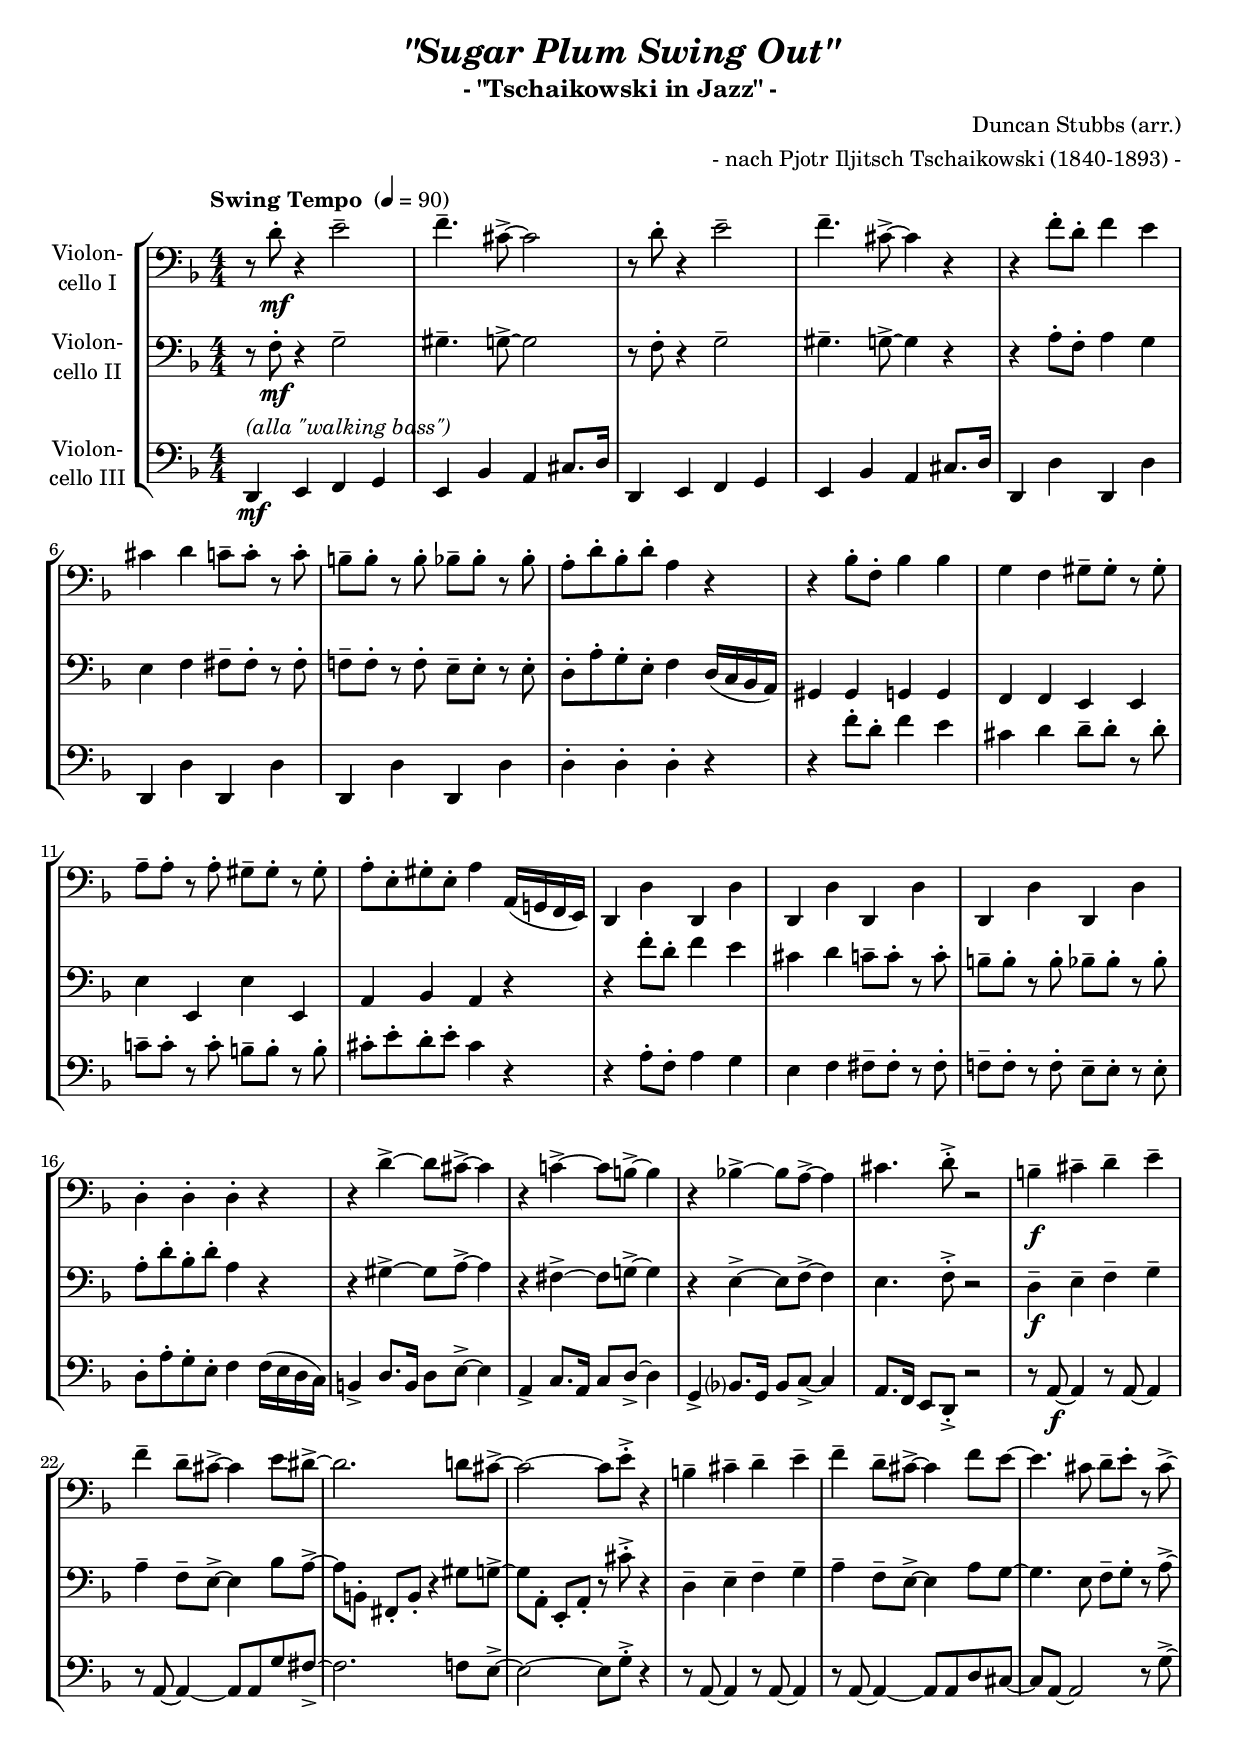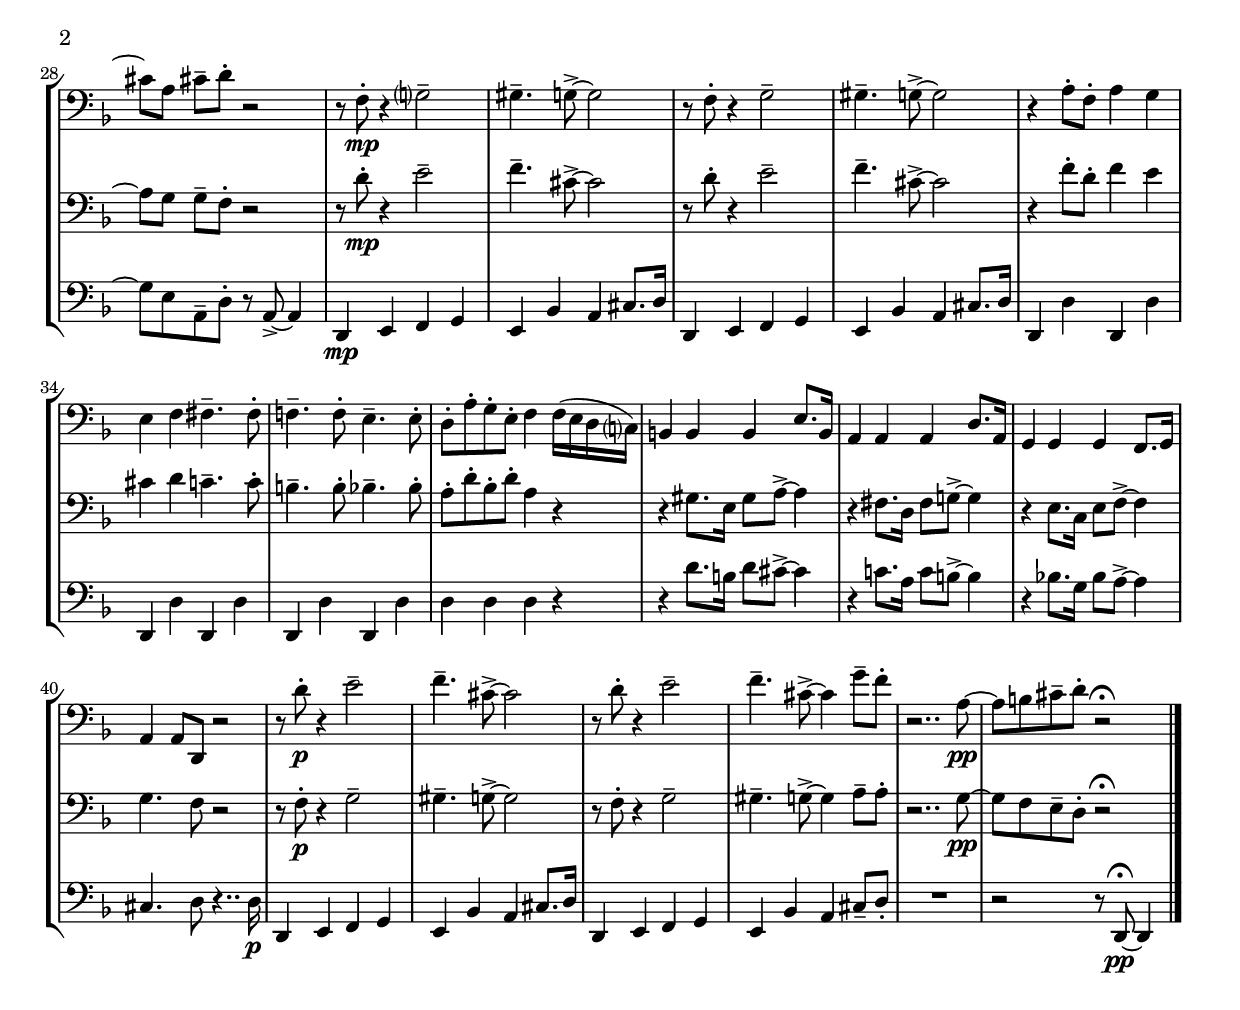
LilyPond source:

\version "2.18.2"
\include "deutsch.ly"
  
#(set-global-staff-size 19)

\header {
  title     = \markup \bold \italic "\"Sugar Plum Swing Out\""
  subtitle  = "- \"Tschaikowski in Jazz\" -"
  composer  = "Duncan Stubbs (arr.)"
  arranger  = "- nach Pjotr Iljitsch Tschaikowski (1840-1893) -"
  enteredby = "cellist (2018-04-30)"
%  piece     = ""
}

voiceconsts = {
  \key f \major
  \time 4/4
  \clef "bass"
  \numericTimeSignature
  \compressFullBarRests
  % Set default beaming for all staves
% \set Timing.beamExceptions = #'()
% \set Timing.baseMoment     = #(ly:make-moment 1 4)
% \set Timing.beatStructure  = #'(1 1 1)
  \tempo "Swing Tempo " 4=90
}

micl = "clarinet"
mifl = "flute"
miob = "oboe"
mifh = "french horn"
misx = "tenor sax"
mist = "string ensemble 1"
miba = "cello"

waba = \markup \italic "(alla \"walking bass\")"

va = \relative c' {
  \voiceconsts

  r8 d-.\mf r4 e2--
  f4.-- cis8~-> cis2
  r8 d-. r4 e2--
  f4.-- cis8~-> cis4 r
  r f8-. d-. f4 e

  cis d c8-- c-. r c-.
  h-- h-. r h-. b-- b-. r b-.
  a-. d-. b-. d-. a4 r
  r b8-. f-. b4 b
  g f gis8-- gis-. r gis-.

  a-- a-. r a-. gis-- gis-. r gis-.
  a-. e-. gis-. e-. a4 a,16( g! f e)
  d4 d' d, d'
  d, d' d, d'
  d, d' d, d'

  d-. d-. d-. r
  r d'~-> d8 cis~-> cis4
  r c!~-> c8 h~-> h4
  r b!~-> b8 a~-> a4
  cis4. d8-.-> r2

  h4--\f cis-- d-- e--
  f-- d8-- cis~-> cis4 e8 dis~->
  dis2. d8 cis~->
  cis2~ cis8 e-.-> r4
  h-- cis-- d-- e--

  f-- d8-- cis~-> cis4 f8 e~
  e4. cis8 d-- e-. r cis~->
  cis a cis[-- d]-. r2
  r8 f,-.\mp r4 g?2--
  gis4.-- g8~-> g2

  r8 f-. r4 g2--
  gis4.-- g8~-> g2
  r4 a8-. f-. a4 g
  e f fis4.-- fis8-.
  f!4.-- f8-. e4.-- e8-.
  d-. a'-. g-. e-. f4 f16( e d c?)

  h4 h h e8. h16
  a4 a a d8. a16
  g4 g g f8. g16
  a4 a8 d, r2

  r8 d''-.\p r4 e2--
  f4.-- cis8~-> cis2
  r8 d-. r4 e2--
  f4.-- cis8~-> cis4 g'8-- f-.
  r2.. a,8~\pp
  a h cis-- d-. r2\fermata \bar "|."
}

vb = \relative c {
  \voiceconsts

  r8 f-.\mf r4 g2--
  gis4.-- g8~-> g2
  r8 f-. r4 g2--
  gis4.-- g8~-> g4 r
  r a8-. f-. a4 g

  e f fis8-- fis-. r fis-.
  f!-- f-. r f-. e-- e-. r e-.
  d-. a'-. g-. e-. f4 d16( c b a)
  gis4 gis g g
  f f e e

  e' e, e' e,
  a b a r
  r f''8-. d-. f4 e
  cis d c8-- c-. r c-.
  h-- h-. r h-. b-- b-. r b-.

  a-. d-. b-. d-. a4 r
  r gis~-> gis8 a~-> a4
  r fis~-> fis8 g!~-> g4
  r e~-> e8 f~-> f4
  e4. f8-.-> r2
  d4--\f e-- f-- g--

  a-- f8-- e~-> e4 b'8 a~->
  a h,-. fis[-. h]-. r4 gis'8 g~->
  g a,-. e[-. a]-. r cis'-.-> r4
  d,4-- e-- f-- g--

  a-- f8-- e~-> e4 a8 g~
  g4. e8 f-- g-. r a~->
  a g g[-- f]-. r2
  r8 d'-.\mp r4 e2--
  f4.-- cis8~-> cis2
  r8 d-. r4 e2--

  f4.-- cis8~-> cis2
  r4 f8-. d-. f4 e
  cis d c4.-- c8-.
  h4.-- h8-. b4.-- b8-.
  a-. d-. b-. d-. a4 r

  r gis8. e16 gis8 a~-> a4
  r fis8. d16 fis8 g!~-> g4
  r e8. c16 e8 f~-> f4
  g4. f8 r2
  r8 f-.\p r4 g2--

  gis4.-- g8~-> g2
  r8 f-. r4 g2--
  gis4.-- g8~-> g4 a8-- a-.
  r2.. g8~\pp
  g f e-- d-. r2\fermata \bar "|."
}

vc = \relative c, {
  \voiceconsts

  d4^\waba\mf e f g
  e b' a cis8. d16
  d,4 e f g
  e b' a cis8. d16
  d,4 d' d, d'

  d, d' d, d'
  d, d' d, d'
  d-. d-. d-. r
  r f'8-. d-. f4 e
  cis d d8-- d-. r d-.

  c!-- c-. r c-. h-- h-. r h-.
  cis-. e-. d-. e-. cis4 r
  r a8-. f-. a4 g
  e f fis8-- fis-. r fis-.
  f!-- f-. r f-. e-- e-. r e-.

  d-. a'-. g-. e-. f4 f16( e d c)
  h4-> d8. h16 d8 e~-> e4
  a,-> c8. a16 c8 d~-> d4
  g,-> b?8. g16 b8 c~-> c4
  a8. f16 e8 d-.-> r2

  r8 a'~\f a4 r8 a~ a4
  r8 a~ a4~ a8 a g' fis~->
  fis2. f8 e~->
  e2~ e8 g-.-> r4
  r8 a,~ a4 r8 a~ a4

  r8 a~ a4~ a8 a d cis~
  cis a~ a2 r8 g'~->
  g e a,-- d-. r a~-> a4
  d,\mp e f g
  e b' a cis8. d16

  d,4 e f g
  e b' a cis8. d16
  d,4 d' d, d'
  d, d' d, d'
  d, d' d, d'
  d d d r

  r d'8. h16 d8 cis~-> cis4
  r c!8. a16 c8 h~-> h4
  r b!8. g16 b8 a~-> a4
  cis,4. d8 r4.. d16\p
  d,4 e f g

  e b' a cis8. d16
  d,4 e f g
  e b' a cis8-- d-.
  R1
  r2 r8 d,~\fermata\pp d4 \bar "|."
}


music = \new StaffGroup <<
      \new Staff {
	\set Staff.midiInstrument = \miba
	\set Staff.instrumentName = \markup \center-column { "Violon-" "cello I" }
	\transpose f f { \va }
      }

      \new Staff {
	\set Staff.midiInstrument = \miba
	\set Staff.instrumentName = \markup \center-column { "Violon-" "cello II" }
	\transpose f f { \vb }
      }

      \new Staff {
	\set Staff.midiInstrument = \miba
	\set Staff.instrumentName = \markup \center-column { "Violon-" "cello III" }
	\transpose f f { \vc }
      }
>>

\book {
  \score {
    \music
    \layout {}
  }

  \score {
    \unfoldRepeats \music

    \midi {
      \context {
        \Score
      }
    }
  }
}
